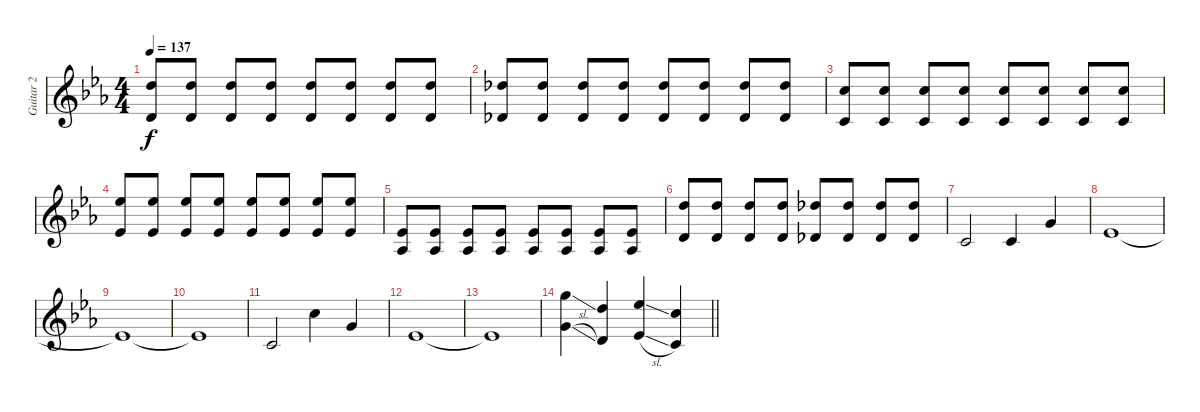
\track ("Guitar 2" "Guitar 2") {instrument overdrivenguitar}
\staff {score}
\tuning (D4 A3 F3 C3 G2 C2) {hide}
\ts (4 4)
\tempo 137
\clef g2
\ks eb
(9.3 7.5).8{dy f} (9.3 7.5).8 (9.3 7.5).8 (9.3 7.5).8 (9.3 7.5).8 (9.3 7.5).8 (9.3 7.5).8 (9.3 7.5).8 |
(8.3 6.5).8 (8.3 6.5).8 (8.3 6.5).8 (8.3 6.5).8 (8.3 6.5).8 (8.3 6.5).8 (8.3 6.5).8 (8.3 6.5).8 |
(7.3 5.5).8 (7.3 5.5).8 (7.3 5.5).8 (7.3 5.5).8 (7.3 5.5).8 (7.3 5.5).8 (7.3 5.5).8 (7.3 5.5).8 |
(10.3 8.5).8 (10.3 8.5).8 (10.3 8.5).8 (10.3 8.5).8 (10.3 8.5).8 (10.3 8.5).8 (10.3 8.5).8 (10.3 8.5).8 |
(8.5 8.6).8 (8.5 8.6).8 (8.5 8.6).8 (8.5 8.6).8 (8.5 8.6).8 (8.5 8.6).8 (8.5 8.6).8 (8.5 8.6).8 |
(9.3 7.5).8 (9.3 7.5).8 (9.3 7.5).8 (9.3 7.5).8 (8.3 6.5).8 (8.3 6.5).8 (8.3 6.5).8 (8.3 6.5).8 |
5.5.2 5.5.4 7.4.4 |
8.5.1 |
8.5{t}.1 |
8.5{t}.1 |
5.5.2 7.3.4 7.4.4 |
8.5.1 |
8.5{t}.1 |
\barLineRight lightlight
(14.3{sl} 12.5{sl}).4 (9.3 7.5).4 (10.3{sl} 8.5{sl}).4 (7.3 5.5).4
